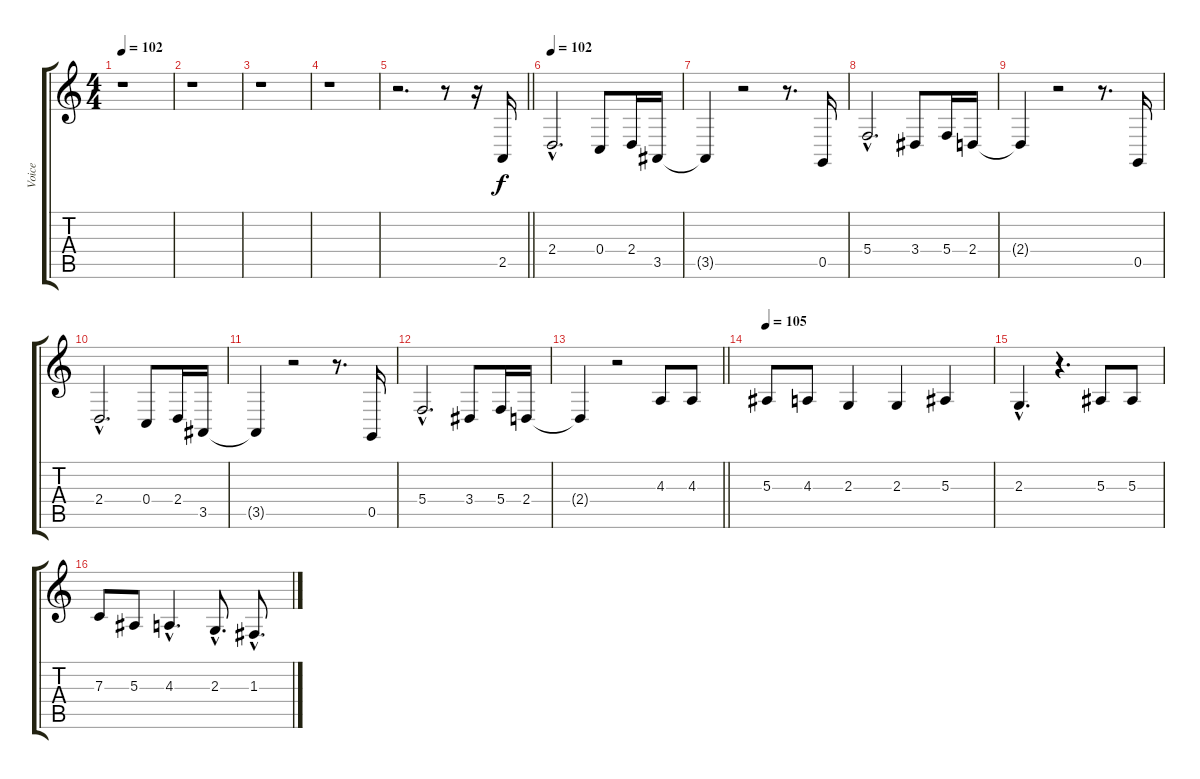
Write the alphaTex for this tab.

\track ("Voice" "Voice") {instrument altosax}
\staff {score tabs}
\tuning (D4 A3 F3 C3 G2 C2) {hide}
\ts (4 4)
\section ("" "")
\tempo 102
\tempo 95
\tempo 102
\clef g2
\ks c
r.1{dy f instrument altosax} |
r.1 |
r.1 |
r.1 |
\barLineRight lightlight
r.2{d} r.8 r.16 2.5.16 |
\section ("" "")
\tempo 102
2.4{hac}.2{d} 0.4.8 2.4.16 3.5.16 |
3.5{t}.4 r.2 r.8{d} 0.5.16 |
5.4{hac}.2{d} 3.4.8 5.4.16 2.4.16 |
2.4{t}.4 r.2 r.8{d} 0.5.16 |
2.4{hac}.2{d} 0.4.8 2.4.16 3.5.16 |
3.5{t}.4 r.2 r.8{d} 0.5.16 |
5.4{hac}.2{d} 3.4.8 5.4.16 2.4.16 |
\barLineRight lightlight
2.4{t}.4 r.2 4.3.8 4.3.8 |
\section ("" "")
\tempo 105
5.3.8 4.3.8 2.3.4 2.3.4 5.3.4 |
2.3{hac}.4{d} r.4{d} 5.3.8 5.3.8 |
7.3.8 5.3.8 4.3{hac}.4{d} 2.3{hac}.8{d} 1.3{hac}.8{d}
